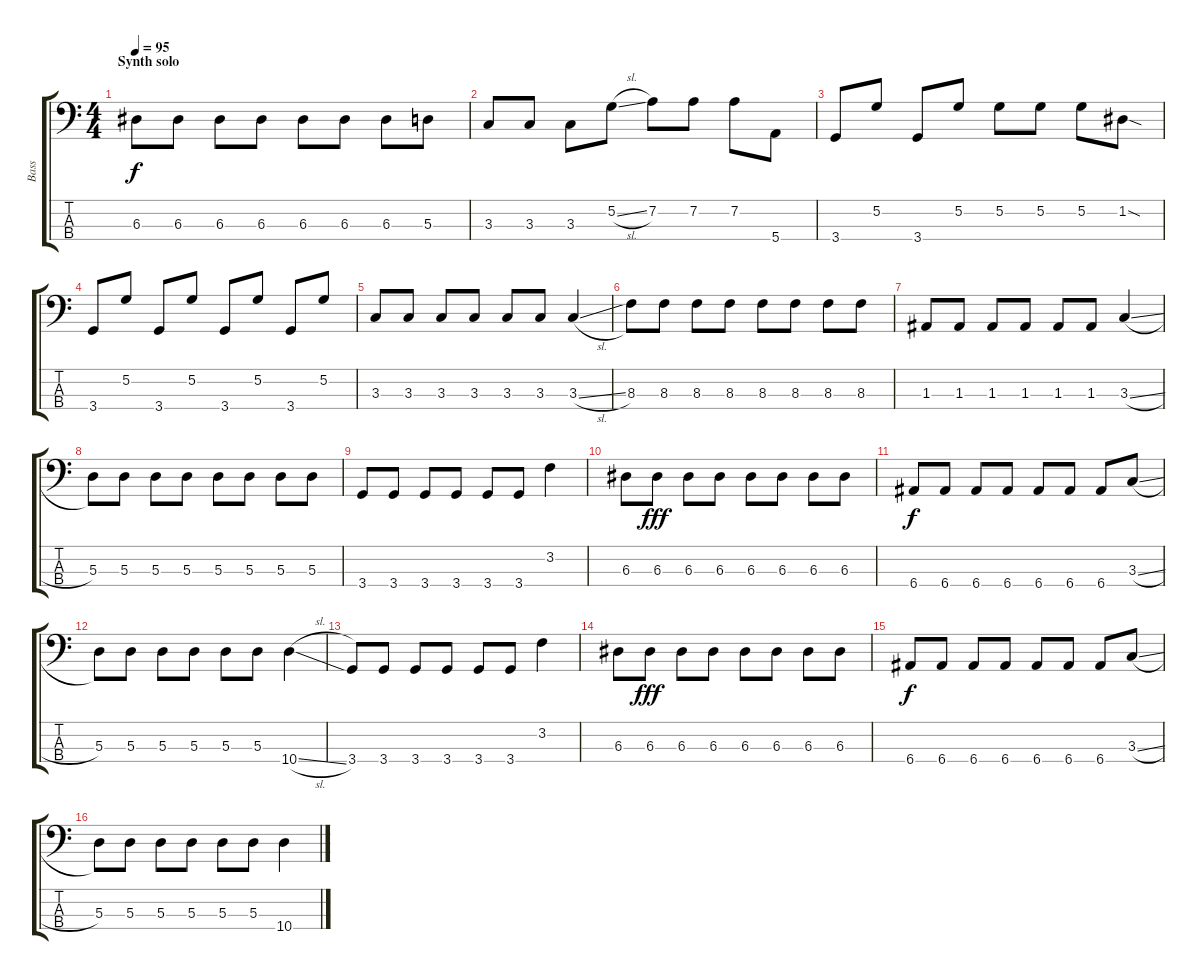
\track ("Bass" "Bass") {instrument electricbassfinger}
\staff {score tabs}
\tuning (G2 D2 A1 E1) {hide}
\ts (4 4)
\section ("" "Synth solo")
\tempo 95
\clef f4
\ks c
6.3.8{dy f} 6.3.8 6.3.8 6.3.8 6.3.8 6.3.8 6.3.8 5.3.8 |
3.3.8 3.3.8 3.3.8 5.2{sl}.8 7.2.8 7.2.8 7.2.8 5.4.8 |
3.4.8 5.2.8 3.4.8 5.2.8 5.2.8 5.2.8 5.2.8 1.2{sod}.8 |
3.4.8 5.2.8 3.4.8 5.2.8 3.4.8 5.2.8 3.4.8 5.2.8 |
3.3.8 3.3.8 3.3.8 3.3.8 3.3.8 3.3.8 3.3{sl}.4 |
8.3.8 8.3.8 8.3.8 8.3.8 8.3.8 8.3.8 8.3.8 8.3.8 |
1.3.8 1.3.8 1.3.8 1.3.8 1.3.8 1.3.8 3.3{sl}.4 |
5.3.8 5.3.8 5.3.8 5.3.8 5.3.8 5.3.8 5.3.8 5.3.8 |
3.4.8 3.4.8 3.4.8 3.4.8 3.4.8 3.4.8 3.2.4 |
6.3.8 6.3.8{dy fff} 6.3.8 6.3.8 6.3.8 6.3.8 6.3.8 6.3.8 |
6.4.8{dy f} 6.4.8 6.4.8 6.4.8 6.4.8 6.4.8 6.4.8 3.3{sl}.8 |
5.3.8 5.3.8 5.3.8 5.3.8 5.3.8 5.3.8 10.4{sl}.4 |
3.4.8 3.4.8 3.4.8 3.4.8 3.4.8 3.4.8 3.2.4 |
6.3.8 6.3.8{dy fff} 6.3.8 6.3.8 6.3.8 6.3.8 6.3.8 6.3.8 |
6.4.8{dy f} 6.4.8 6.4.8 6.4.8 6.4.8 6.4.8 6.4.8 3.3{sl}.8 |
5.3.8 5.3.8 5.3.8 5.3.8 5.3.8 5.3.8 10.4{sl}.4
